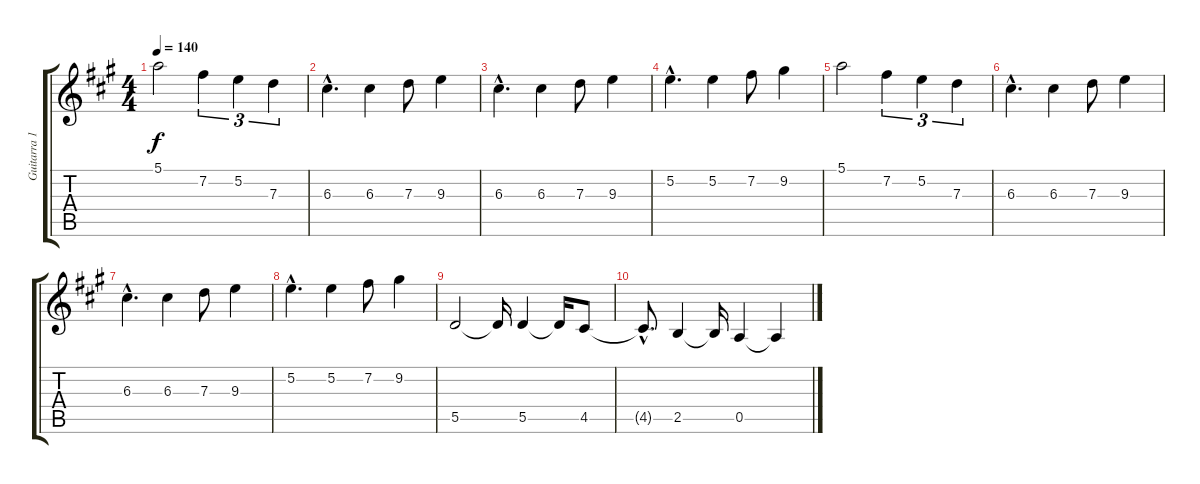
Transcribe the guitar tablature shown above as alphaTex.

\track ("Guitarra 1" "Guitarra 1") {instrument acousticguitarnylon}
\staff {score tabs}
\tuning (E4 B3 G3 D3 A2 E2) {hide}
\ts (4 4)
\tempo 140
\clef g2
\ks a
5.1.2{dy f} 7.2.4{tu (3 2)} 5.2.4{tu (3 2)} 7.3.4{tu (3 2)} |
6.3{hac}.4{d} 6.3.4 7.3.8 9.3.4 |
6.3{hac}.4{d} 6.3.4 7.3.8 9.3.4 |
5.2{hac}.4{d} 5.2.4 7.2.8 9.2.4 |
5.1.2 7.2.4{tu (3 2)} 5.2.4{tu (3 2)} 7.3.4{tu (3 2)} |
6.3{hac}.4{d} 6.3.4 7.3.8 9.3.4 |
6.3{hac}.4{d} 6.3.4 7.3.8 9.3.4 |
5.2{hac}.4{d} 5.2.4 7.2.8 9.2.4 |
5.5.2 5.5{t}.16 5.5.4 5.5{t}.16 4.5.8 |
4.5{hac t}.8{d} 2.5.4 2.5{t}.16 0.5.4 0.5{t}.4
